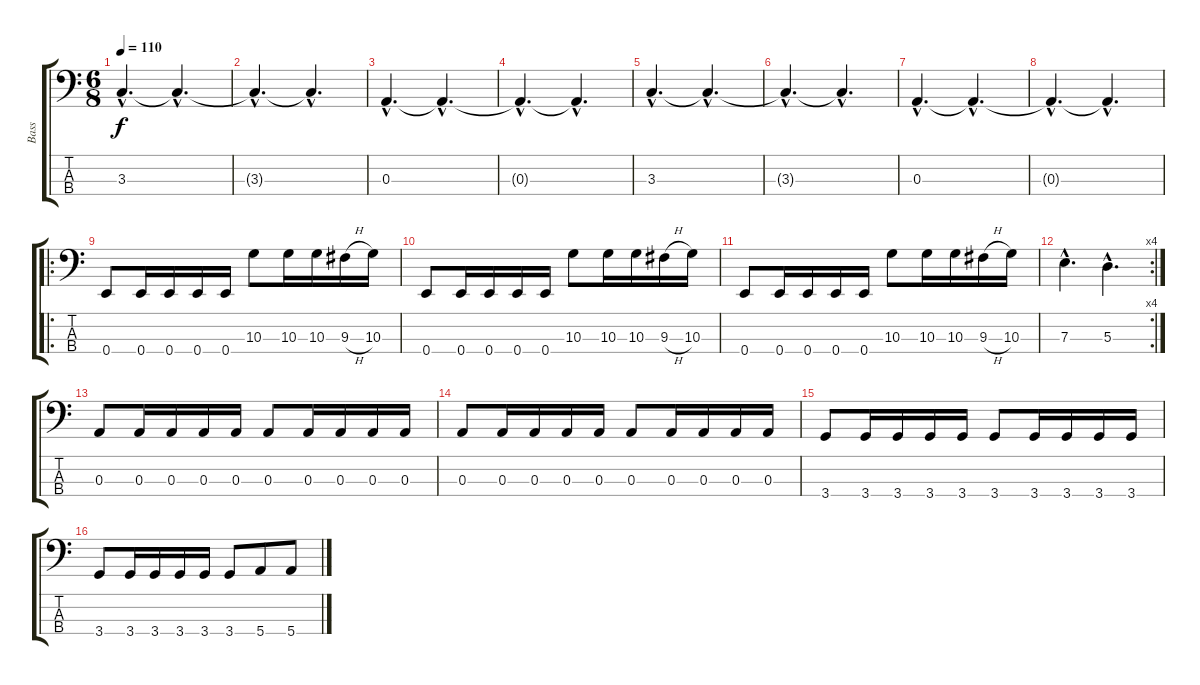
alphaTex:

\track ("Bass" "Bass") {instrument electricbasspick}
\staff {score tabs}
\tuning (G2 D2 A1 E1) {hide}
\ts (6 8)
\tempo 110
\clef f4
\ks c
3.3{hac}.4{d dy f} 3.3{hac t}.4{d} |
3.3{hac t}.4{d} 3.3{hac t}.4{d} |
0.3{hac}.4{d} 0.3{hac t}.4{d} |
0.3{hac t}.4{d} 0.3{hac t}.4{d} |
3.3{hac}.4{d} 3.3{hac t}.4{d} |
3.3{hac t}.4{d} 3.3{hac t}.4{d} |
0.3{hac}.4{d} 0.3{hac t}.4{d} |
0.3{hac t}.4{d} 0.3{hac t}.4{d} |
\ro
0.4.8 0.4.16 0.4.16 0.4.16 0.4.16 10.3.8 10.3.16 10.3.16 9.3{h}.16 10.3.16 |
0.4.8 0.4.16 0.4.16 0.4.16 0.4.16 10.3.8 10.3.16 10.3.16 9.3{h}.16 10.3.16 |
0.4.8 0.4.16 0.4.16 0.4.16 0.4.16 10.3.8 10.3.16 10.3.16 9.3{h}.16 10.3.16 |
\rc 4
7.3{hac}.4{d} 5.3{hac}.4{d} |
0.3.8 0.3.16 0.3.16 0.3.16 0.3.16 0.3.8 0.3.16 0.3.16 0.3.16 0.3.16 |
0.3.8 0.3.16 0.3.16 0.3.16 0.3.16 0.3.8 0.3.16 0.3.16 0.3.16 0.3.16 |
3.4.8 3.4.16 3.4.16 3.4.16 3.4.16 3.4.8 3.4.16 3.4.16 3.4.16 3.4.16 |
3.4.8 3.4.16 3.4.16 3.4.16 3.4.16 3.4.8 5.4.8 5.4.8
